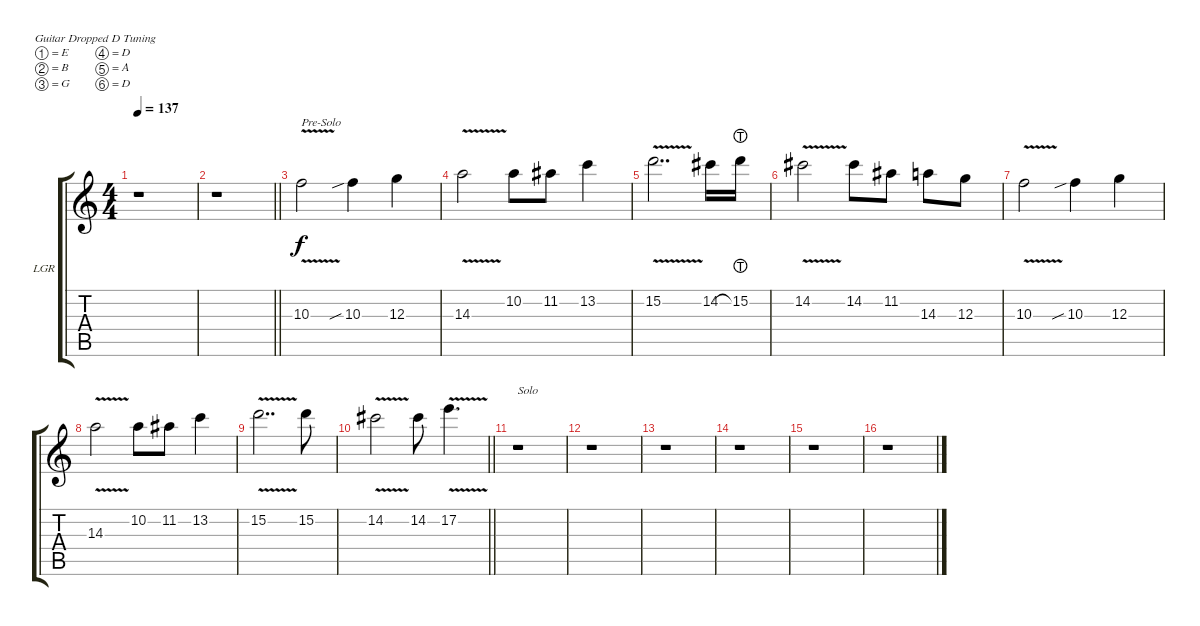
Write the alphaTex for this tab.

\defaultSystemsLayout 4
\bracketExtendMode groupsimilarinstruments
\firstSystemTrackNameOrientation horizontal
\otherSystemsTrackNameOrientation horizontal
\track ("Lead Guitar(Right)" "LGR") {instrument distortionguitar}
\staff {score tabs}
\tuning (E4 B3 G3 D3 A2 D2)
\ts (4 4)
\tempo 137
\clef g2
\scale
0.333333
\ks c
r.1{dy f} |
\scale
0.333333
\barLineRight lightlight
r.1 |
\scale
0.333333 10.3{v}.2{txt "Pre-Solo"} 10.3{sib}.4 12.3.4 |
\scale
0.333333 14.3{v}.2 10.2.8 11.2.8 13.2.4 |
\scale
0.333333 15.2{v}.2{dd} 14.2.16 15.2{lht}.16 |
\scale
0.333333 14.2{v}.2 14.2.8 11.2.8 14.3.8 12.3.8 |
\scale
0.333333 10.3{v}.2 10.3{sib}.4 12.3.4 |
\scale
0.333333 14.3{v}.2 10.2.8 11.2.8 13.2.4 |
\scale
0.333333 15.2{v}.2{dd} 15.2.8 |
\scale
0.333333
\barLineRight lightlight
14.2{v}.2 14.2.8 17.2{v}.4{d} |
\scale
0.333333 r.1{txt "Solo"} |
\scale
0.333333 r.1 |
\scale
0.333333 r.1 |
\scale
0.333333 r.1 |
\scale
0.333333 r.1 |
\scale
0.333333 r.1
